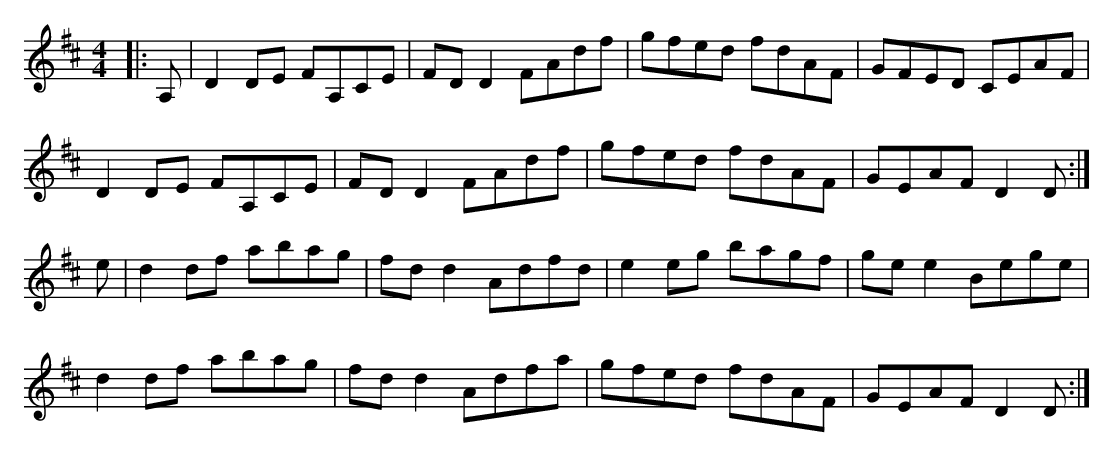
X:1
M:4/4
K:D
|:A,|D2DE FA,CE|FDD2 FAdf|gfed fdAF|GFED CEAF|
D2DE FA,CE|FDD2 FAdf|gfed fdAF|GEAF D2D:|
e|d2df abag|fdd2 Adfd|e2eg bagf|gee2 Bege|
d2df abag|fdd2 Adfa|gfed fdAF|GEAF D2D:|
